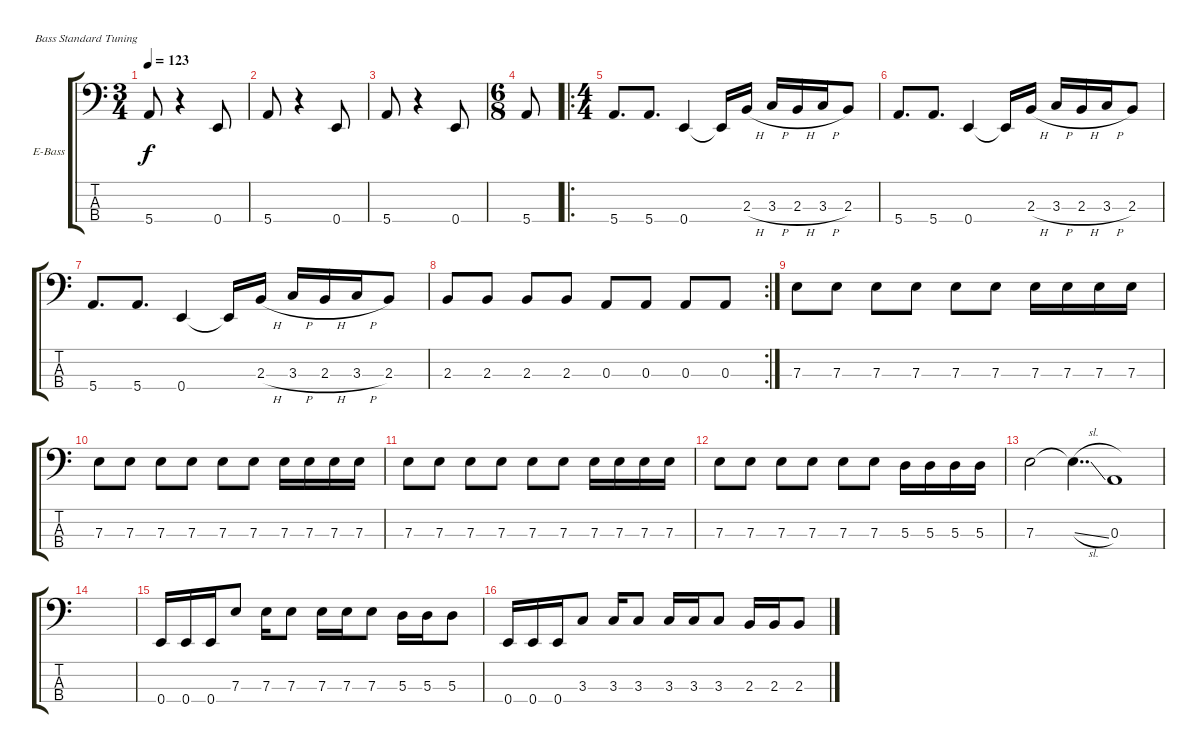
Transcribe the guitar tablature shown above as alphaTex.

\bracketExtendMode groupsimilarinstruments
\firstSystemTrackNameOrientation horizontal
\otherSystemsTrackNameOrientation horizontal
\track ("Tim Ward/Frank Ene" "E-Bass") {instrument electricbassfinger}
\staff {score tabs}
\tuning (G2 D2 A1 E1)
\ts (3 4)
\tempo 123
\clef f4
\ks c
5.4.8{dy f instrument electricbassfinger} r.4 0.4.8 |
5.4.8 r.4 0.4.8 |
5.4.8 r.4 0.4.8 |
\ts (6 8)
5.4.8 |
\ro
\ts (4 4)
5.4.8{d} 5.4.8{d} 0.4.4 0.4{t}.16 2.3{h}.16 3.3{h}.16 2.3{h}.16 3.3{h}.16 2.3.8 |
5.4.8{d} 5.4.8{d} 0.4.4 0.4{t}.16 2.3{h}.16 3.3{h}.16 2.3{h}.16 3.3{h}.16 2.3.8 |
5.4.8{d} 5.4.8{d} 0.4.4 0.4{t}.16 2.3{h}.16 3.3{h}.16 2.3{h}.16 3.3{h}.16 2.3.8 |
\rc 2
2.3.8 2.3.8 2.3.8 2.3.8 0.3.8 0.3.8 0.3.8 0.3.8 |
7.3.8 7.3.8 7.3.8 7.3.8 7.3.8 7.3.8 7.3.16 7.3.16 7.3.16 7.3.16 |
7.3.8 7.3.8 7.3.8 7.3.8 7.3.8 7.3.8 7.3.16 7.3.16 7.3.16 7.3.16 |
7.3.8 7.3.8 7.3.8 7.3.8 7.3.8 7.3.8 7.3.16 7.3.16 7.3.16 7.3.16 |
7.3.8 7.3.8 7.3.8 7.3.8 7.3.8 7.3.8 5.3.16 5.3.16 5.3.16 5.3.16 |
7.3.2 7.3{sl t}.4{dd} 0.3.1 |
|
0.4.16 0.4.16 0.4.16 7.3.8 7.3.16 7.3.8 7.3.16 7.3.16 7.3.8 5.3.16 5.3.16 5.3.8 |
0.4.16 0.4.16 0.4.16 3.3.8 3.3.16 3.3.8 3.3.16 3.3.16 3.3.8 2.3.16 2.3.16 2.3.8
